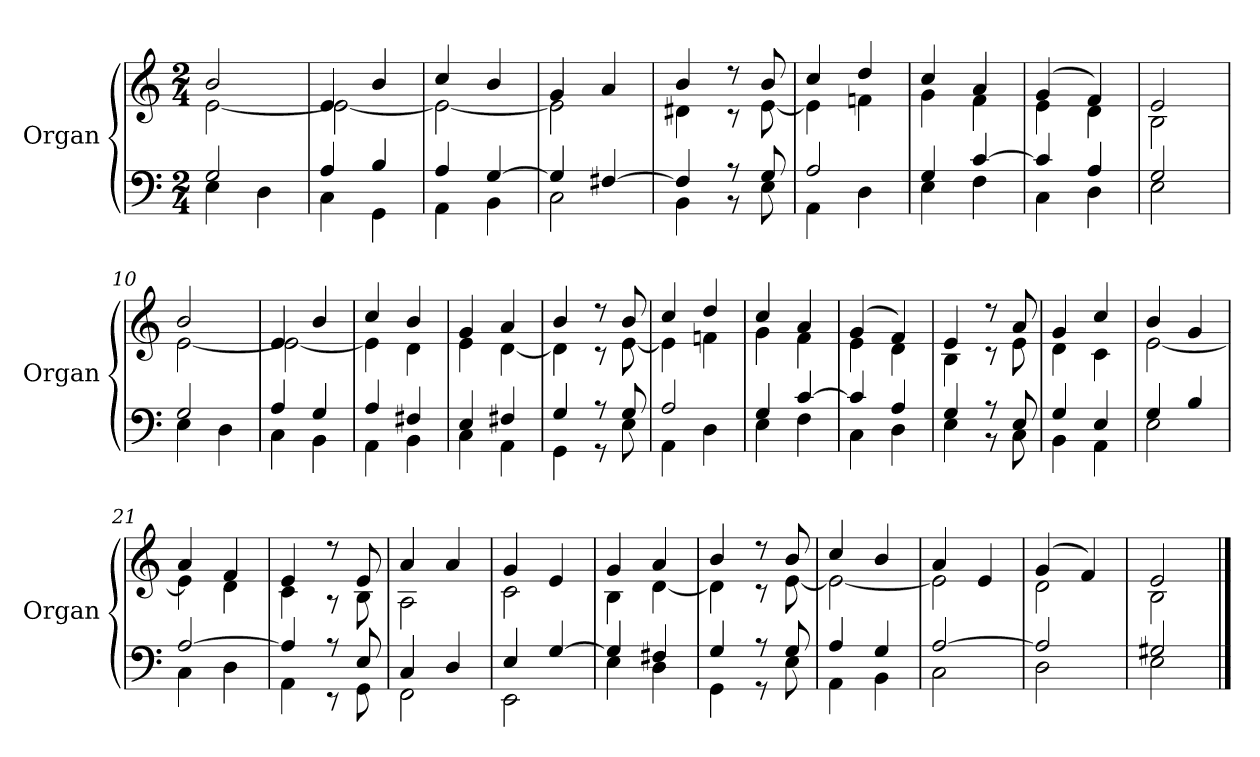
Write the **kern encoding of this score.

**kern	**kern
*part1	*part1
*staff2	*staff1
*I"Organ	*
*I'Organ	*
*clefF4	*clefG2
*M2/4	*M2/4
=1	=1
*^	*^
2G/	4E\	2b/	[<2e\
.	4D\	.	.
=2	=2	=2	=2
4A/	4C\	4e/	2e\_
4B/	4GG\	4b/	.
=3	=3	=3	=3
4A/	4AA\	4cc/	2e\_<
[>4G/	4BB\	4b/	.
=4	=4	=4	=4
4G/]	2C\	4g/	2e\]
[>4F#X/	.	4a/	.
=5	=5	=5	=5
4F#/]	4BB\	4b/	4d#X\
8r	8r	8r	8r
8G/	8E\	8b/	[<8e\
=6	=6	=6	=6
2A/	4AA\	4cc/	4e\]
.	4D\	4dd/	4fni\
=7	=7	=7	=7
4G/	4E\	4cc/	4g\
[>4c/	4F\	4a/	4f\
=8	=8	=8	=8
4c/]	4C\	(>4g/	4e\
4A/	4D\	4f/)	4d\
=9	=9	=9	=9
2G/	2E\	2e/	2B\
=10	=10	=10	=10
2G/	4E\	2b/	[<2e\
.	4D\	.	.
=11	=11	=11	=11
4A/	4C\	4e/	2e\_
4G/	4BB\	4b/	.
=12	=12	=12	=12
4A/	4AA\	4cc/	4e\]
4F#X/	4BB\	4b/	4d\
=13	=13	=13	=13
4E/	4C\	4g/	4e\
4F#X/	4AA\	4a/	[<4d\
=14	=14	=14	=14
4G/	4GG\	4b/	4d\]
8r	8r	8r	8r
8G/	8E\	8b/	[<8e\
=15	=15	=15	=15
2A/	4AA\	4cc/	4e\]
.	4D\	4dd/	4fni\
=16	=16	=16	=16
4G/	4E\	4cc/	4g\
[>4c/	4F\	4a/	4f\
=17	=17	=17	=17
4c/]	4C\	(>4g/	4e\
4A/	4D\	4f/)	4d\
=18	=18	=18	=18
4G/	4E\	4e/	4B\
8r	8r	8r	8r
8E/	8C\	8a/	8e\
=19	=19	=19	=19
4G/	4BB\	4g/	4d\
4E/	4AA\	4cc/	4c\
=20	=20	=20	=20
4G/	2E\	4b/	[<2e\
4B/	.	4g/	.
=21	=21	=21	=21
[>2A/	4C\	4a/	4e\]
.	4D\	4f/	4d\
=22	=22	=22	=22
4A/]	4AA\	4e/	4c\
8r	8r	8r	8r
8E/	8GG\	8e/	8B\
=23	=23	=23	=23
4C/	2FF\	4a/	2A\
4D/	.	4a/	.
=24	=24	=24	=24
4E/	2EE\	4g/	2c\
[>4G/	.	4e/	.
=25	=25	=25	=25
4G/]	4E\	4g/	4B\
4F#X/	4D\	4a/	[<4d\
=26	=26	=26	=26
4G/	4GG\	4b/	4d\]
8r	8r	8r	8r
8G/	8E\	8b/	[<8e\
=27	=27	=27	=27
4A/	4AA\	4cc/	2e\_<
4G/	4BB\	4b/	.
=28	=28	=28	=28
[>2A/	2C\	4a/	2e\]
.	.	4e/	.
=29	=29	=29	=29
2A/]	2D\	(>4g/	2d\
.	.	4f/)	.
=30	=30	=30	=30
2G#X/	2E\	2e/	2B\
*v	*v	*	*
*	*v	*v
==	==
*-	*-
